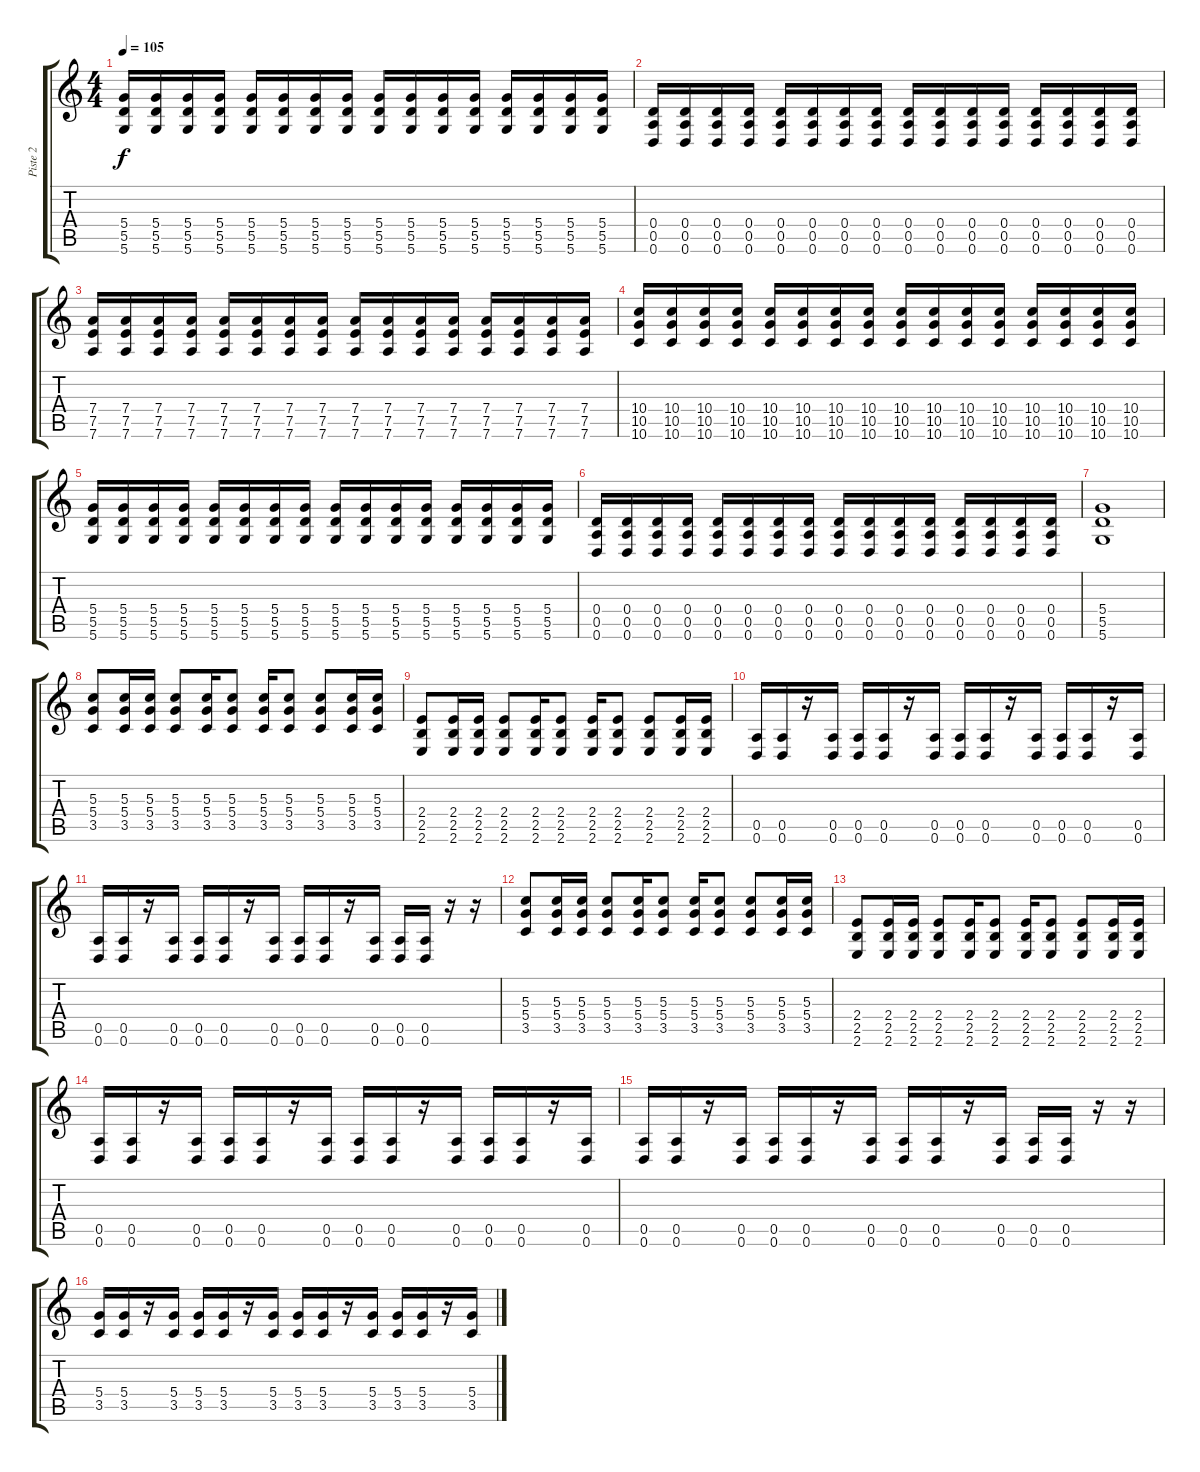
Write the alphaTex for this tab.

\track ("Piste 2" "Piste 2") {instrument distortionguitar}
\staff {score tabs}
\tuning (E4 B3 G3 D3 A2 D2) {hide}
\ts (4 4)
\tempo 105
\clef g2
\ks c
(5.4 5.5 5.6).16{dy f} (5.4 5.5 5.6).16 (5.4 5.5 5.6).16 (5.4 5.5 5.6).16 (5.4 5.5 5.6).16 (5.4 5.5 5.6).16 (5.4 5.5 5.6).16 (5.4 5.5 5.6).16 (5.4 5.5 5.6).16 (5.4 5.5 5.6).16 (5.4 5.5 5.6).16 (5.4 5.5 5.6).16 (5.4 5.5 5.6).16 (5.4 5.5 5.6).16 (5.4 5.5 5.6).16 (5.4 5.5 5.6).16 |
(0.4 0.5 0.6).16 (0.4 0.5 0.6).16 (0.4 0.5 0.6).16 (0.4 0.5 0.6).16 (0.4 0.5 0.6).16 (0.4 0.5 0.6).16 (0.4 0.5 0.6).16 (0.4 0.5 0.6).16 (0.4 0.5 0.6).16 (0.4 0.5 0.6).16 (0.4 0.5 0.6).16 (0.4 0.5 0.6).16 (0.4 0.5 0.6).16 (0.4 0.5 0.6).16 (0.4 0.5 0.6).16 (0.4 0.5 0.6).16 |
(7.4 7.5 7.6).16 (7.4 7.5 7.6).16 (7.4 7.5 7.6).16 (7.4 7.5 7.6).16 (7.4 7.5 7.6).16 (7.4 7.5 7.6).16 (7.4 7.5 7.6).16 (7.4 7.5 7.6).16 (7.4 7.5 7.6).16 (7.4 7.5 7.6).16 (7.4 7.5 7.6).16 (7.4 7.5 7.6).16 (7.4 7.5 7.6).16 (7.4 7.5 7.6).16 (7.4 7.5 7.6).16 (7.4 7.5 7.6).16 |
(10.4 10.5 10.6).16 (10.4 10.5 10.6).16 (10.4 10.5 10.6).16 (10.4 10.5 10.6).16 (10.4 10.5 10.6).16 (10.4 10.5 10.6).16 (10.4 10.5 10.6).16 (10.4 10.5 10.6).16 (10.4 10.5 10.6).16 (10.4 10.5 10.6).16 (10.4 10.5 10.6).16 (10.4 10.5 10.6).16 (10.4 10.5 10.6).16 (10.4 10.5 10.6).16 (10.4 10.5 10.6).16 (10.4 10.5 10.6).16 |
(5.4 5.5 5.6).16 (5.4 5.5 5.6).16 (5.4 5.5 5.6).16 (5.4 5.5 5.6).16 (5.4 5.5 5.6).16 (5.4 5.5 5.6).16 (5.4 5.5 5.6).16 (5.4 5.5 5.6).16 (5.4 5.5 5.6).16 (5.4 5.5 5.6).16 (5.4 5.5 5.6).16 (5.4 5.5 5.6).16 (5.4 5.5 5.6).16 (5.4 5.5 5.6).16 (5.4 5.5 5.6).16 (5.4 5.5 5.6).16 |
(0.4 0.5 0.6).16 (0.4 0.5 0.6).16 (0.4 0.5 0.6).16 (0.4 0.5 0.6).16 (0.4 0.5 0.6).16 (0.4 0.5 0.6).16 (0.4 0.5 0.6).16 (0.4 0.5 0.6).16 (0.4 0.5 0.6).16 (0.4 0.5 0.6).16 (0.4 0.5 0.6).16 (0.4 0.5 0.6).16 (0.4 0.5 0.6).16 (0.4 0.5 0.6).16 (0.4 0.5 0.6).16 (0.4 0.5 0.6).16 |
(5.4 5.5 5.6).1 |
(5.3 5.4 3.5).8 (5.3 5.4 3.5).16 (5.3 5.4 3.5).16 (5.3 5.4 3.5).8 (5.3 5.4 3.5).16 (5.3 5.4 3.5).8 (5.3 5.4 3.5).16 (5.3 5.4 3.5).8 (5.3 5.4 3.5).8 (5.3 5.4 3.5).16 (5.3 5.4 3.5).16 |
(2.4 2.5 2.6).8 (2.4 2.5 2.6).16 (2.4 2.5 2.6).16 (2.4 2.5 2.6).8 (2.4 2.5 2.6).16 (2.4 2.5 2.6).8 (2.4 2.5 2.6).16 (2.4 2.5 2.6).8 (2.4 2.5 2.6).8 (2.4 2.5 2.6).16 (2.4 2.5 2.6).16 |
(0.5 0.6).16 (0.5 0.6).16 r.16 (0.5 0.6).16 (0.5 0.6).16 (0.5 0.6).16 r.16 (0.5 0.6).16 (0.5 0.6).16 (0.5 0.6).16 r.16 (0.5 0.6).16 (0.5 0.6).16 (0.5 0.6).16 r.16 (0.5 0.6).16 |
(0.5 0.6).16 (0.5 0.6).16 r.16 (0.5 0.6).16 (0.5 0.6).16 (0.5 0.6).16 r.16 (0.5 0.6).16 (0.5 0.6).16 (0.5 0.6).16 r.16 (0.5 0.6).16 (0.5 0.6).16 (0.5 0.6).16 r.16 r.16 |
(5.3 5.4 3.5).8 (5.3 5.4 3.5).16 (5.3 5.4 3.5).16 (5.3 5.4 3.5).8 (5.3 5.4 3.5).16 (5.3 5.4 3.5).8 (5.3 5.4 3.5).16 (5.3 5.4 3.5).8 (5.3 5.4 3.5).8 (5.3 5.4 3.5).16 (5.3 5.4 3.5).16 |
(2.4 2.5 2.6).8 (2.4 2.5 2.6).16 (2.4 2.5 2.6).16 (2.4 2.5 2.6).8 (2.4 2.5 2.6).16 (2.4 2.5 2.6).8 (2.4 2.5 2.6).16 (2.4 2.5 2.6).8 (2.4 2.5 2.6).8 (2.4 2.5 2.6).16 (2.4 2.5 2.6).16 |
(0.5 0.6).16 (0.5 0.6).16 r.16 (0.5 0.6).16 (0.5 0.6).16 (0.5 0.6).16 r.16 (0.5 0.6).16 (0.5 0.6).16 (0.5 0.6).16 r.16 (0.5 0.6).16 (0.5 0.6).16 (0.5 0.6).16 r.16 (0.5 0.6).16 |
(0.5 0.6).16 (0.5 0.6).16 r.16 (0.5 0.6).16 (0.5 0.6).16 (0.5 0.6).16 r.16 (0.5 0.6).16 (0.5 0.6).16 (0.5 0.6).16 r.16 (0.5 0.6).16 (0.5 0.6).16 (0.5 0.6).16 r.16 r.16 |
(5.4 3.5).16 (5.4 3.5).16 r.16 (5.4 3.5).16 (5.4 3.5).16 (5.4 3.5).16 r.16 (5.4 3.5).16 (5.4 3.5).16 (5.4 3.5).16 r.16 (5.4 3.5).16 (5.4 3.5).16 (5.4 3.5).16 r.16 (5.4 3.5).16
